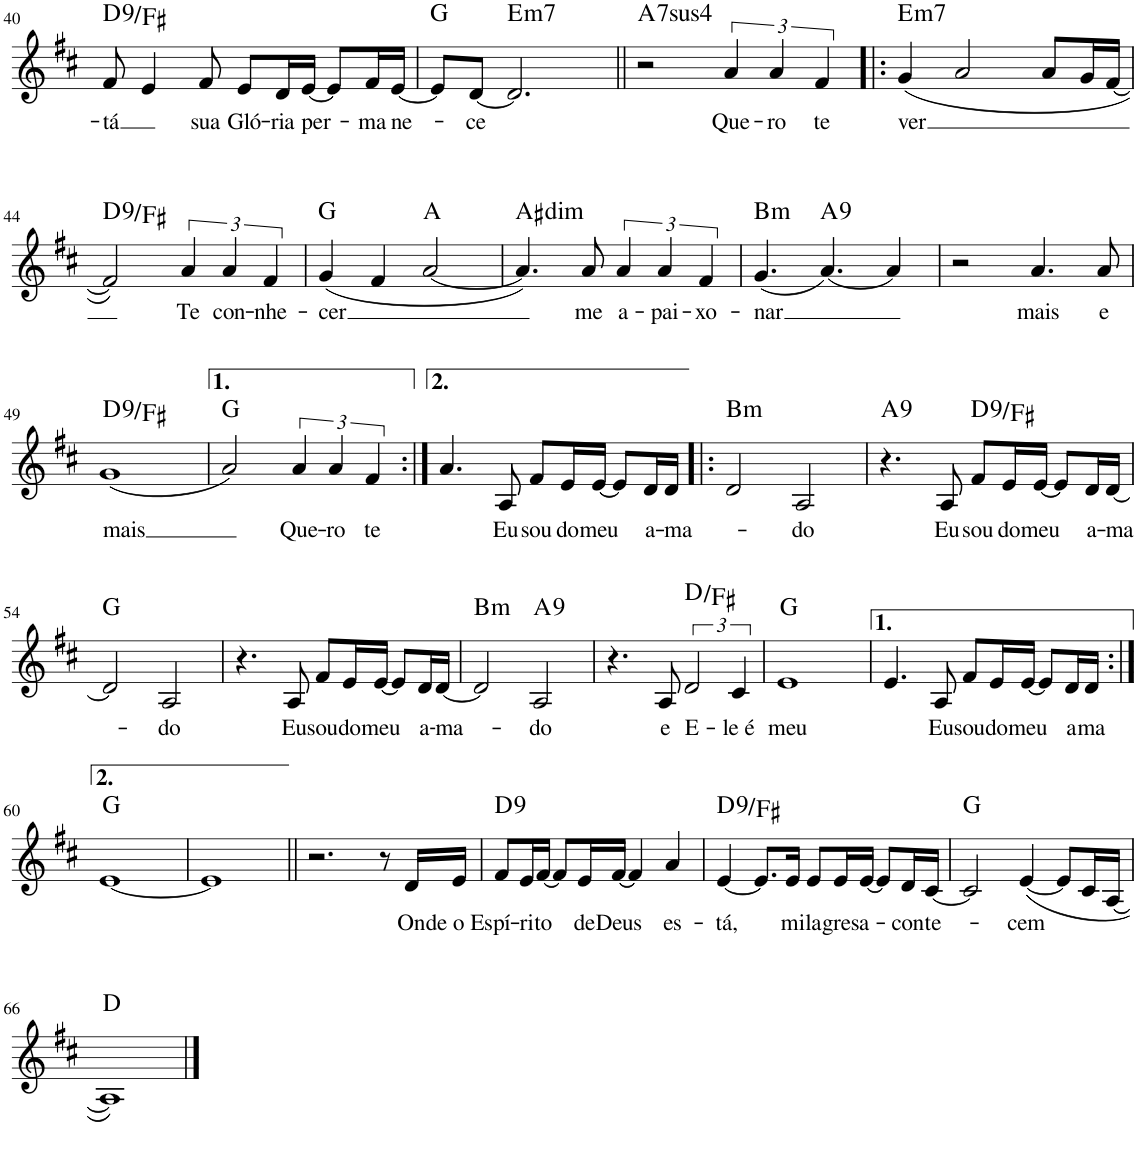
**kern	**text	**harte
*part1	*part1	*part1
*staff1	*staff1	*
*I"Voz	*	*
*I'Vo.	*	*
!!LO:PB:g=z
*clefG2	*	*
*k[f#c#]	*	*
*M4/4	*	*
=40	=40	=40
!	!LO:LY:b	!LO:H:kt=9
8f#/	-tá	D:9/3
4e/	.	.
!	!LO:LY:b	!
8f#/	sua	.
!	!LO:LY:b	!
8e/L	Gló-	.
!	!LO:LY:b	!
16d/L	-ria	.
!	!LO:LY:b	!
[16e/JJ	per-	.
8e/L]	.	.
!	!LO:LY:b	!
16f#/L	-ma-	.
!	!LO:LY:b	!
[16e/JJ	-ne-	.
=41	=41	=41
8e/L]	.	G:maj
!	!LO:LY:b	!
[8d/J	-ce	.
!	!	!LO:H:kt=m7
2.d/]	.	E:min7
=42||	=42||	=42||
!	!	!LO:H:kt=74
2r	.	A:sus4(7)
!	!LO:LY:b	!
6a/	Que-	.
!	!LO:LY:b	!
6a/	-ro	.
!	!LO:LY:b	!
6f#/	te	.
=43!|:	=43!|:	=43!|:
!	!LO:LY:b	!LO:H:kt=m7
(4g/	ver	E:min7
2a/	.	.
8a/L	.	.
16g/L	.	.
[16f#/JJ	.	.
!!LO:LB:g=z
=44	=44	=44
!	!	!LO:H:kt=9
2f#/])	.	D:9/3
!	!LO:LY:b	!
6a/	Te	.
!	!LO:LY:b	!
6a/	con-	.
!	!LO:LY:b	!
6f#/	-nhe-	.
=45	=45	=45
!	!LO:LY:b	!
(4g/	-cer	G:maj
4f#/	.	.
[2a/	.	A:maj
=46	=46	=46
!	!	!LO:H:kt=dim
4.a/])	.	A#:dim
!	!LO:LY:b	!
8a/	me	.
!	!LO:LY:b	!
6a/	a-	.
!	!LO:LY:b	!
6a/	-pai-	.
!	!LO:LY:b	!
6f#/	-xo-	.
=47	=47	=47
!	!LO:LY:b	!LO:H:kt=m
(4.g/	-nar	B:min
!	!	!LO:H:kt=9
[4.a/)	.	A:9
4a/]	.	.
=48	=48	=48
2r	.	.
!	!LO:LY:b	!
4.a/	mais	.
!	!LO:LY:b	!
8a/	e	.
!!LO:LB:g=z
=49	=49	=49
!	!LO:LY:b	!LO:H:kt=9
(1g	mais	D:9/3
=50	=50	=50
2a/)	.	G:maj
!	!LO:LY:b	!
6a/	Que-	.
!	!LO:LY:b	!
6a/	-ro	.
!	!LO:LY:b	!
6f#/	te	.
=51:|!	=51:|!	=51:|!
4.a/	.	.
!	!LO:LY:b	!
8A/	Eu	.
!	!LO:LY:b	!
8f#/L	sou	.
!	!LO:LY:b	!
16e/L	do	.
!	!LO:LY:b	!
[16e/JJ	meu	.
8e/L]	.	.
!	!LO:LY:b	!
16d/L	a-	.
!	!LO:LY:b	!
16d/JJ	-ma-	.
=52!|:	=52!|:	=52!|:
!	!	!LO:H:kt=m
2d/	.	B:min
!	!LO:LY:b	!
2A/	-do	.
=53	=53	=53
!	!	!LO:H:kt=9
4.r	.	A:9
!	!LO:LY:b	!
8A/	Eu	.
!	!LO:LY:b	!LO:H:kt=9
8f#/L	sou	D:9/3
!	!LO:LY:b	!
16e/L	do	.
!	!LO:LY:b	!
[16e/JJ	meu	.
8e/L]	.	.
!	!LO:LY:b	!
16d/L	a-	.
!	!LO:LY:b	!
[16d/JJ	-ma-	.
!!LO:LB:g=z
=54	=54	=54
2d/]	.	G:maj
!	!LO:LY:b	!
2A/	-do	.
=55	=55	=55
4.r	.	.
!	!LO:LY:b	!
8A/	Eu	.
!	!LO:LY:b	!
8f#/L	sou	.
!	!LO:LY:b	!
16e/L	do	.
!	!LO:LY:b	!
[16e/JJ	meu	.
8e/L]	.	.
!	!LO:LY:b	!
16d/L	a-	.
!	!LO:LY:b	!
[16d/JJ	-ma-	.
=56	=56	=56
!	!	!LO:H:kt=m
2d/]	.	B:min
!	!LO:LY:b	!LO:H:kt=9
2A/	-do	A:9
=57	=57	=57
4.r	.	.
!	!LO:LY:b	!
8A/	e	.
!	!LO:LY:b	!
3d/	E-	D:maj/3
!	!LO:LY:b	!
6c#/	-le é	.
=58	=58	=58
!	!LO:LY:b	!
1e	meu	G:maj
=59	=59	=59
4.e/	.	.
!	!LO:LY:b	!
8A/	Eu	.
!	!LO:LY:b	!
8f#/L	sou	.
!	!LO:LY:b	!
16e/L	do	.
!	!LO:LY:b	!
[16e/JJ	meu	.
8e/L]	.	.
!	!LO:LY:b	!
16d/L	a-	.
!	!LO:LY:b	!
16d/JJ	-ma	.
!!LO:LB:g=z
=60:|!	=60:|!	=60:|!
[1e	.	G:maj
=61	=61	=61
1e]	.	.
=62||	=62||	=62||
2.r	.	.
8r	.	.
!	!LO:LY:b	!
16d/LL	On-	.
!	!LO:LY:b	!
16e/JJ	-de o Es-	.
=63	=63	=63
!	!LO:LY:b	!LO:H:kt=9
8f#/L	-pí-	D:9
!	!LO:LY:b	!
16e/L	-ri-	.
!	!LO:LY:b	!
[16f#/JJ	-to	.
8f#/L]	.	.
!	!LO:LY:b	!
16e/L	de	.
!	!LO:LY:b	!
[16f#/JJ	Deus	.
4f#/]	.	.
!	!LO:LY:b	!
4a/	es-	.
=64	=64	=64
!	!LO:LY:b	!LO:H:kt=9
[4e/	-tá,	D:9/3
8.e/L]	.	.
!	!LO:LY:b	!
16e/Jk	mi-	.
!	!LO:LY:b	!
8e/L	-la-	.
!	!LO:LY:b	!
16e/L	-gres	.
!	!LO:LY:b	!
[16e/JJ	a-	.
8e/L]	.	.
!	!LO:LY:b	!
16d/L	-con-	.
!	!LO:LY:b	!
[16c#/JJ	-te-	.
=65	=65	=65
2c#/]	.	G:maj
!	!LO:LY:b	!
([4e/	-cem	.
8e/L]	.	.
16c#/L	.	.
[16A/JJ	.	.
!!LO:LB:g=z
=66	=66	=66
1A])	.	D:maj
==	==	==
*-	*-	*-
